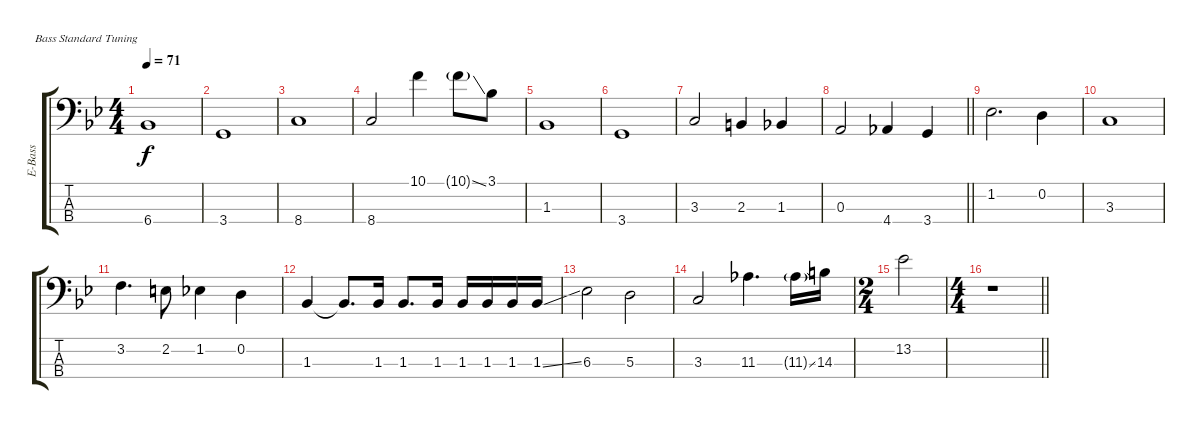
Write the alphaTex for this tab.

\bracketExtendMode groupsimilarinstruments
\otherSystemsTrackNameOrientation horizontal
\track ("Bass" "E-Bass") {instrument electricbasspick}
\staff {score tabs}
\tuning (G2 D2 A1 E1)
\ts (4 4)
\tempo 71
\clef f4
\ks bb
6.4{acc b}.1{dy f beam Up} |
3.4{acc forcenatural}.1{beam Up} |
8.4{acc forcenatural}.1{beam Up} |
8.4{acc forcenatural}.2{beam Up} 10.1{acc forcenatural}.4{beam Down} 10.1{ss g acc forcenatural}.8{beam Down} 3.1{acc b}.8{beam Down} |
1.3{acc b}.1{beam Up} |
3.4{acc forcenatural}.1{beam Up} |
3.3{acc forcenatural}.2{beam Up} 2.3{acc forcenatural}.4{beam Up} 1.3{acc b}.4{beam Up} |
\barLineRight lightlight
0.3{acc forcenatural}.2{beam Up} 4.4{acc b}.4{beam Up} 3.4{acc forcenatural}.4{beam Up} |
1.2{acc b}.2{d beam Down} 0.2{acc forcenatural}.4{beam Down} |
3.3{acc forcenatural}.1{beam Up} |
3.2{acc forcenatural}.4{d beam Down} 2.2{acc forcenatural}.8{beam Down} 1.2{acc b}.4{beam Down} 0.2{acc forcenatural}.4{beam Down} |
1.3{acc b}.4{beam Up} 1.3{t acc b}.8{d beam Up} 1.3{acc b}.16{beam Up} 1.3{acc b}.8{d beam Up} 1.3{acc b}.16{beam Up} 1.3{acc b}.16{beam Up} 1.3{acc b}.16{beam Up} 1.3{acc b}.16{beam Up} 1.3{ss acc b}.16{beam Up} |
6.3{acc b}.2{beam Down} 5.3{acc forcenatural}.2{beam Down} |
3.3{acc forcenatural}.2{beam Up} 11.3{acc b}.4{d beam Down} 11.3{ss g acc b}.16{beam Down} 14.3{acc forcenatural}.16{beam Down} |
\ts (2 4)
13.2{acc b}.2{beam Down} |
\ts (4 4)
\barLineRight lightlight
r.1{beam Down}
